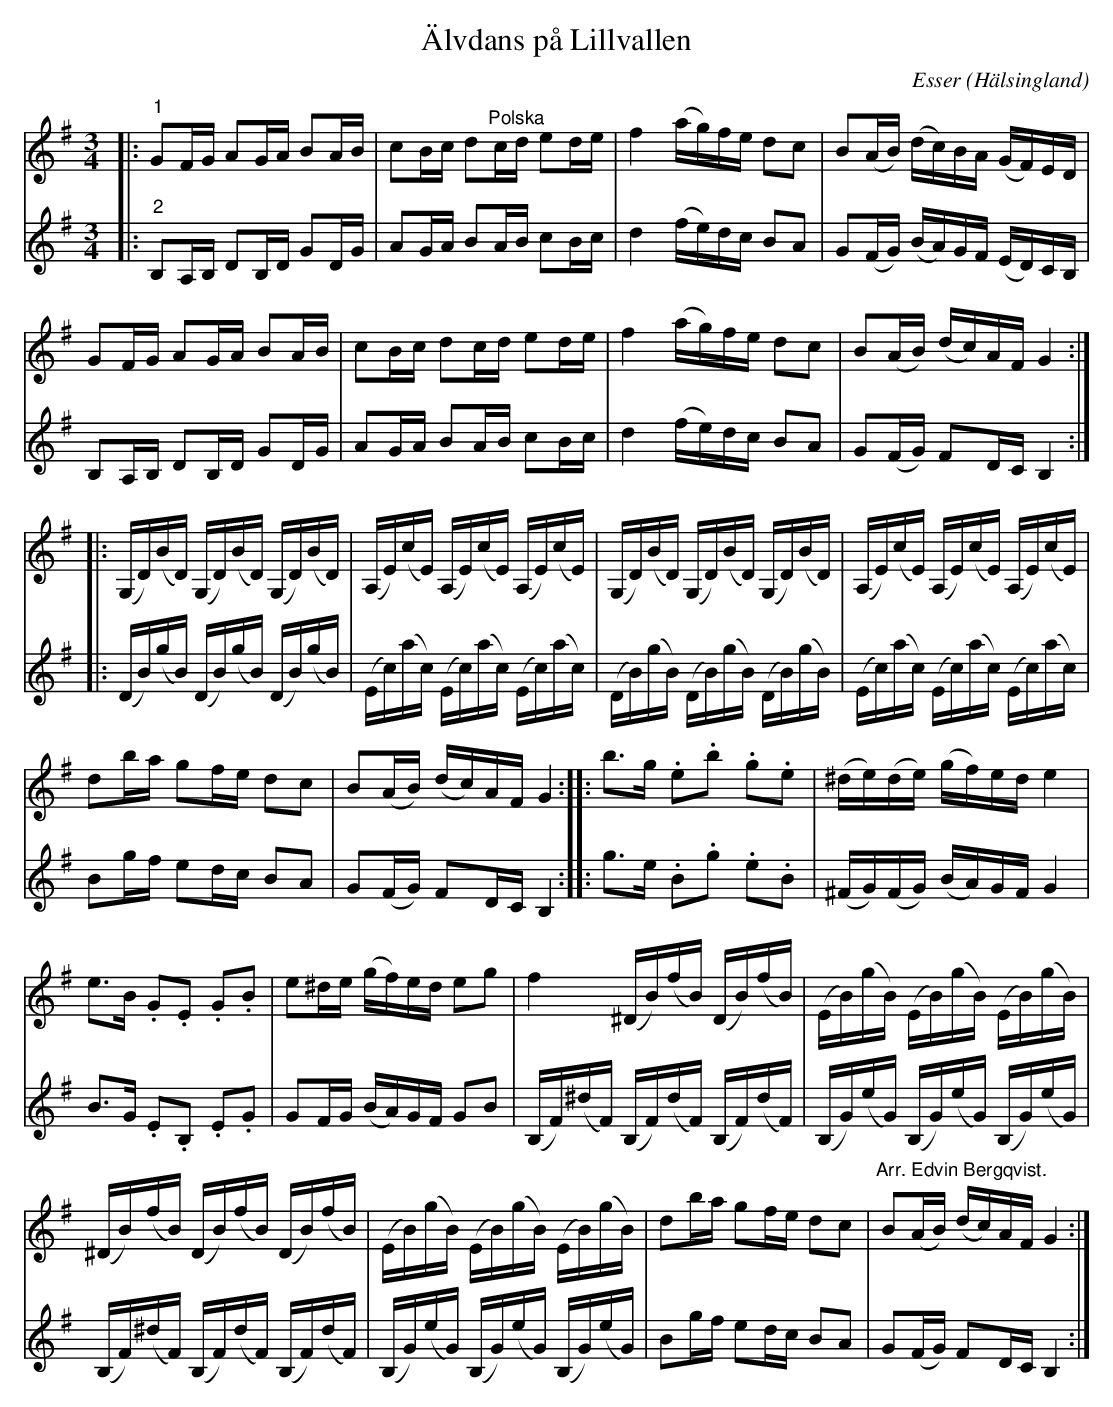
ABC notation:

X:1
T:Älvdans på Lillvallen
C:Esser
O:Hälsingland
L:1/16
M:3/4
K:G
V:1
|:"^1" G2FG A2GA B2AB | c2Bc d2"^Polska"cd e2de | f4 (ag)fe d2c2 | B2(AB) (dc)BA (GF)ED |
G2FG A2GA B2AB | c2Bc d2cd e2de | f4 (ag)fe d2c2 | B2(AB) (dc)AF G4 ::
(G,D)(BD) (G,D)(BD) (G,D)(BD) | (A,E)(cE) (A,E)(cE) (A,E)(cE) | (G,D)(BD) (G,D)(BD) (G,D)(BD) | (A,E)(cE) (A,E)(cE) (A,E)(cE) |
d2ba g2fe d2c2 | B2(AB) (dc)AF G4 :: b2>g2 .e2.b2 .g2.e2 | (^de)(de) (gf)ed e4 |
e2>B2 .G2.E2 .G2.B2 | e2^de (gf)ed e2g2 | f4 (^DB)(fB) (DB)(fB) | (EB)(gB) (EB)(gB) (EB)(gB) |
(^DB)(fB) (DB)(fB) (DB)(fB) | (EB)(gB) (EB)(gB) (EB)(gB) | d2ba g2fe d2c2 |"^Arr. Edvin Bergqvist." B2(AB) (dc)AF G4 :|
V:2
|:"^2" B,2A,B, D2B,D G2DG | A2GA B2AB c2Bc | d4 (fe)dc B2A2 | G2(FG) (BA)GF (ED)CB, |
B,2A,B, D2B,D G2DG | A2GA B2AB c2Bc | d4 (fe)dc B2A2 | G2(FG) F2DC B,4 ::
(DB)(gB) (DB)(gB) (DB)(gB) | (Ec)(ac) (Ec)(ac) (Ec)(ac) | (DB)(gB) (DB)(gB) (DB)(gB) | (Ec)(ac) (Ec)(ac) (Ec)(ac) |
B2gf e2dc B2A2 | G2(FG) F2DC B,4 :: g2>e2 .B2.g2 .e2.B2 | (^FG)(FG) (BA)GF G4 |
B2>G2 .E2.B,2 .E2.G2 | G2FG (BA)GF G2B2 | (B,F)(^dF) (B,F)(dF) (B,F)(dF) | (B,G)(eG) (B,G)(eG) (B,G)(eG) |
(B,F)(^dF) (B,F)(dF) (B,F)(dF) | (B,G)(eG) (B,G)(eG) (B,G)(eG) | B2gf e2dc B2A2 | G2(FG) F2DC B,4 :|
